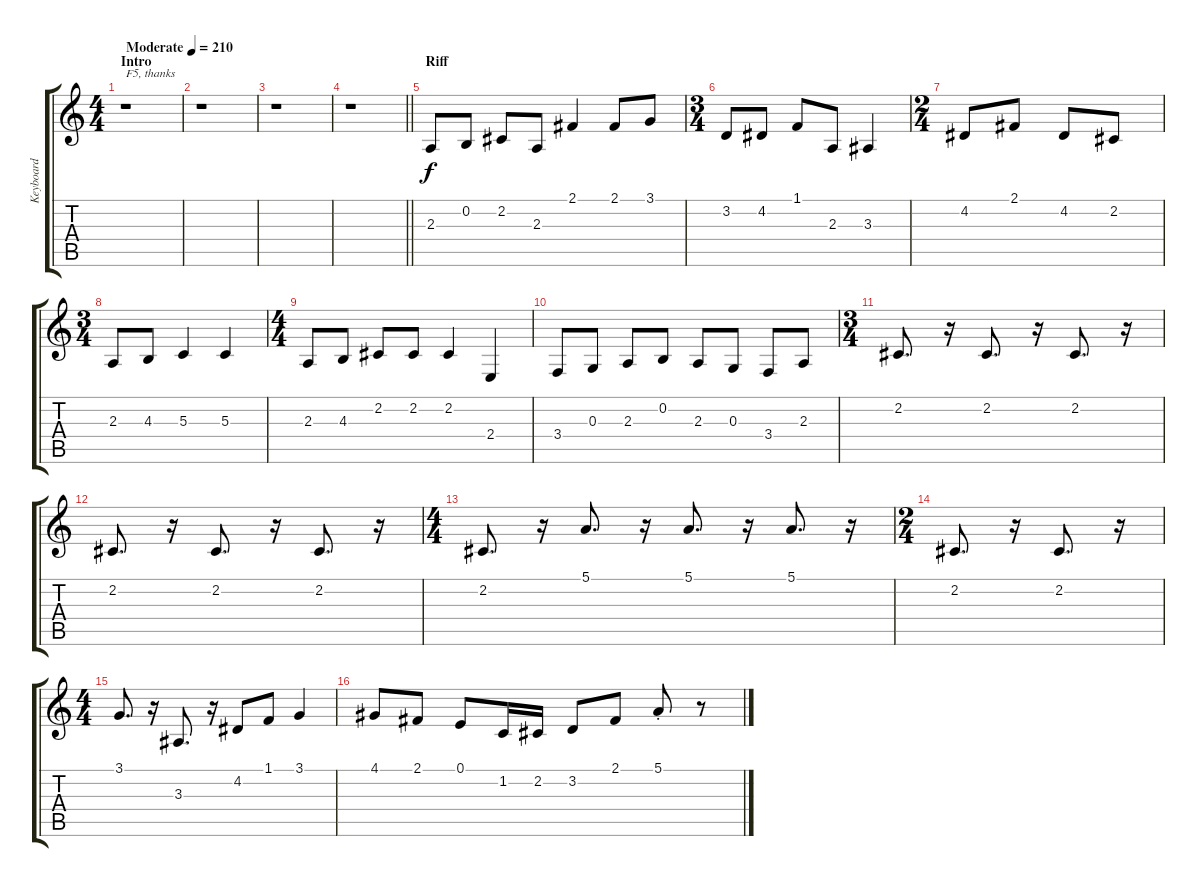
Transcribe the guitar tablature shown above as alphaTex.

\track ("Keyboard" "Keyboard") {instrument drawbarorgan}
\staff {score tabs}
\tuning (E4 B3 G3 D3 A2 E2) {hide}
\ts (4 4)
\section ("" "Intro")
\tempo (210 "Moderate")
\clef g2
\ks c
r.1{txt "F5, thanks" dy f instrument drawbarorgan} |
r.1 |
r.1 |
\barLineRight lightlight
r.1 |
\section ("" "Riff")
2.3.8 0.2.8 2.2.8 2.3.8 2.1.4 2.1.8 3.1.8 |
\ts (3 4)
3.2.8 4.2.8 1.1.8 2.3.8 3.3.4 |
\ts (2 4)
4.2.8 2.1.8 4.2.8 2.2.8 |
\ts (3 4)
2.3.8 4.3.8 5.3.4 5.3.4 |
\ts (4 4)
2.3.8 4.3.8 2.2.8 2.2.8 2.2.4 2.4.4 |
3.4.8 0.3.8 2.3.8 0.2.8 2.3.8 0.3.8 3.4.8 2.3.8 |
\ts (3 4)
2.2.8{d} r.16 2.2.8{d} r.16 2.2.8{d} r.16 |
2.2.8{d} r.16 2.2.8{d} r.16 2.2.8{d} r.16 |
\ts (4 4)
2.2.8{d} r.16 5.1.8{d} r.16 5.1.8{d} r.16 5.1.8{d} r.16 |
\ts (2 4)
2.2.8{d} r.16 2.2.8{d} r.16 |
\ts (4 4)
3.1.8{d} r.16 3.3.8{d} r.16 4.2.8 1.1.8 3.1.4 |
4.1.8 2.1.8 0.1.8 1.2.16 2.2.16 3.2.8 2.1.8 5.1{st}.8 r.8
